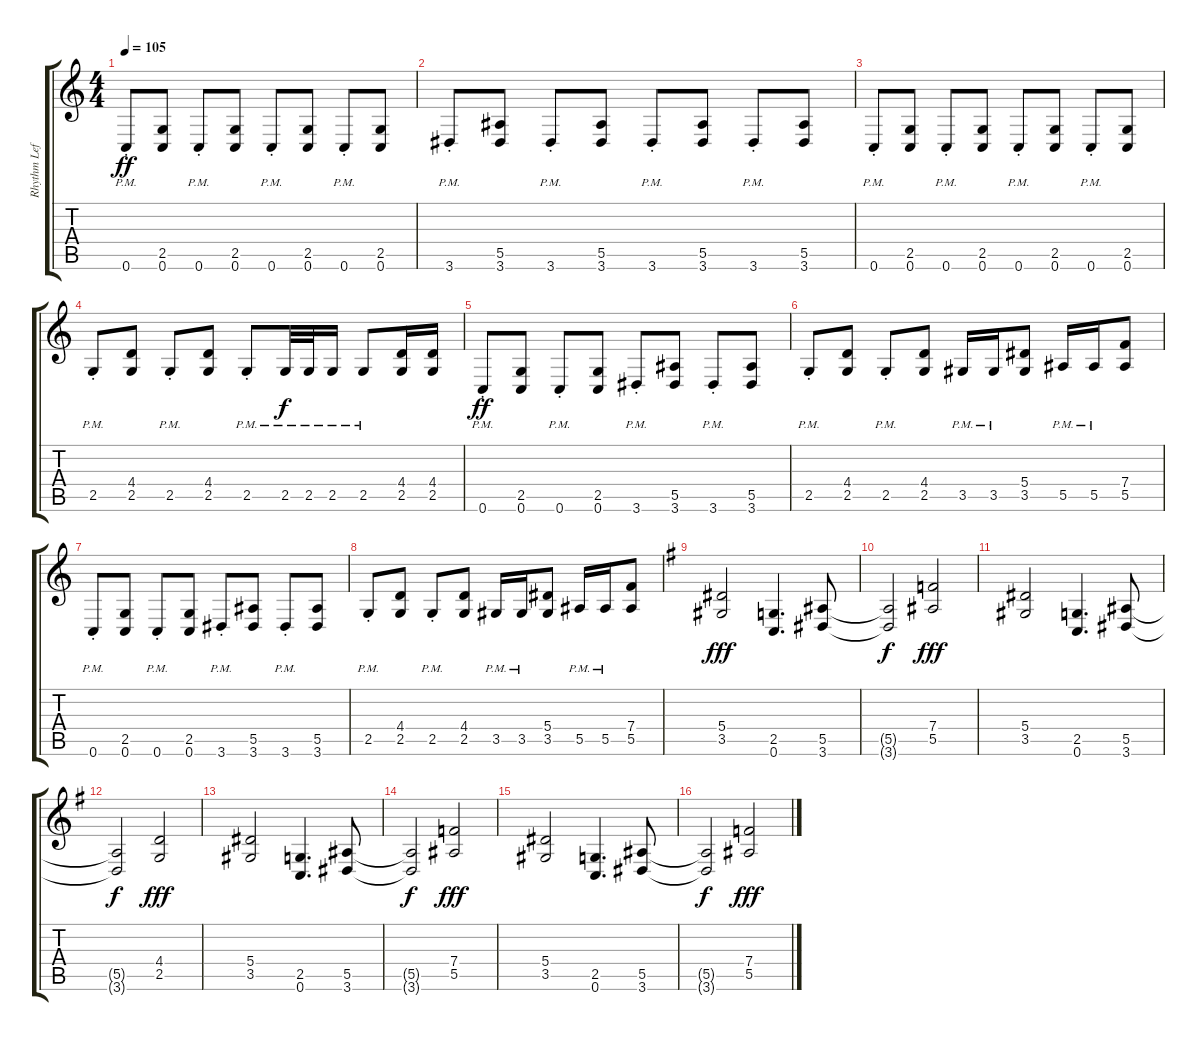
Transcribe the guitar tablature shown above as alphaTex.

\track ("Rhythm Left" "Rhythm Lef") {instrument distortionguitar}
\staff {score tabs}
\tuning (C4 G3 Eb3 Bb2 F2 C2) {hide}
\ts (4 4)
\tempo 105
\clef g2
\ks c
0.6{pm st}.8{dy ff} (2.5 0.6).8 0.6{pm st}.8 (2.5 0.6).8 0.6{pm st}.8 (2.5 0.6).8 0.6{pm st}.8 (2.5 0.6).8 |
3.6{pm st}.8 (5.5 3.6).8 3.6{pm st}.8 (5.5 3.6).8 3.6{pm st}.8 (5.5 3.6).8 3.6{pm st}.8 (5.5 3.6).8 |
0.6{pm st}.8 (2.5 0.6).8 0.6{pm st}.8 (2.5 0.6).8 0.6{pm st}.8 (2.5 0.6).8 0.6{pm st}.8 (2.5 0.6).8 |
2.5{pm st}.8 (4.4 2.5).8 2.5{pm st}.8 (4.4 2.5).8 2.5{pm st}.8 2.5{pm}.32{dy f} 2.5{pm}.32 2.5{pm}.16 2.5{pm}.8 (4.4 2.5).16 (4.4 2.5).16 |
0.6{pm st}.8{dy ff} (2.5 0.6).8 0.6{pm st}.8 (2.5 0.6).8 3.6{pm st}.8 (5.5 3.6).8 3.6{pm st}.8 (5.5 3.6).8 |
2.5{pm st}.8 (4.4 2.5).8 2.5{pm st}.8 (4.4 2.5).8 3.5{pm}.16 3.5{pm}.16 (5.4 3.5).8 5.5{pm}.16 5.5{pm}.16 (7.4 5.5).8 |
0.6{pm st}.8 (2.5 0.6).8 0.6{pm st}.8 (2.5 0.6).8 3.6{pm st}.8 (5.5 3.6).8 3.6{pm st}.8 (5.5 3.6).8 |
2.5{pm st}.8 (4.4 2.5).8 2.5{pm st}.8 (4.4 2.5).8 3.5{pm}.16 3.5{pm}.16 (5.4 3.5).8 5.5{pm}.16 5.5{pm}.16 (7.4 5.5).8 |
\ks g
(5.4 3.5).2{dy fff} (2.5 0.6).4{d} (5.5 3.6).8 |
(5.5{t} 3.6{t}).2{dy f} (7.4 5.5).2{dy fff} |
(5.4 3.5).2 (2.5 0.6).4{d} (5.5 3.6).8 |
(5.5{t} 3.6{t}).2{dy f} (4.4 2.5).2{dy fff} |
(5.4 3.5).2 (2.5 0.6).4{d} (5.5 3.6).8 |
(5.5{t} 3.6{t}).2{dy f} (7.4 5.5).2{dy fff} |
(5.4 3.5).2 (2.5 0.6).4{d} (5.5 3.6).8 |
(5.5{t} 3.6{t}).2{dy f} (7.4 5.5).2{dy fff}
